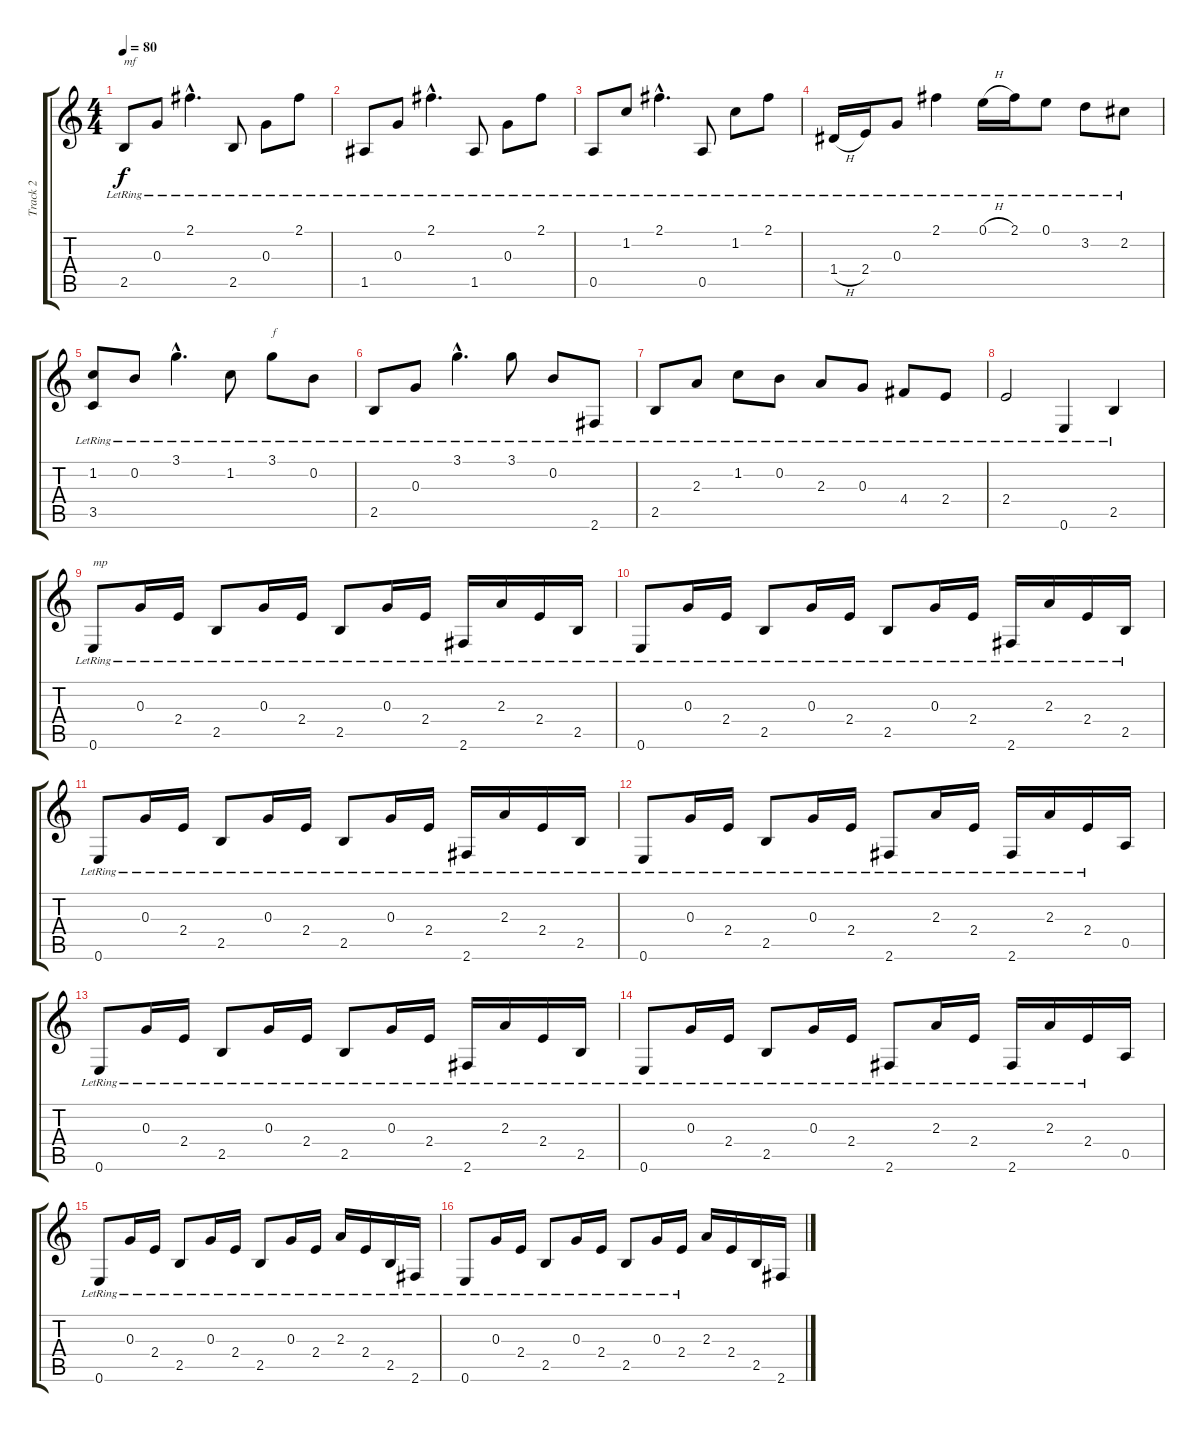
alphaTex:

\track ("Track 2" "Track 2") {instrument acousticguitarnylon}
\staff {score tabs}
\tuning (E4 B3 G3 D3 A2 E2) {hide}
\ts (4 4)
\tempo 80
\clef g2
\ks c
2.5{lr}.8{txt "mf" dy f instrument acousticguitarnylon} 0.3{lr}.8 2.1{hac lr}.4{d} 2.5{lr}.8 0.3{lr}.8 2.1{lr}.8 |
1.5{lr}.8 0.3{lr}.8 2.1{hac lr}.4{d} 1.5{lr}.8 0.3{lr}.8 2.1{lr}.8 |
0.5{lr}.8 1.2{lr}.8 2.1{hac lr}.4{d} 0.5{lr}.8 1.2{lr}.8 2.1{lr}.8 |
1.4{h lr}.16 2.4{lr}.16 0.3{lr}.8 2.1{lr}.4 0.1{h lr}.16 2.1{lr}.16 0.1{lr}.8 3.2{lr}.8 2.2{lr}.8 |
(1.2{lr} 3.5{lr}).8 0.2{lr}.8 3.1{hac lr}.4{d} 1.2{lr}.8 3.1{lr}.8{txt "f"} 0.2{lr}.8 |
2.5{lr}.8 0.3{lr}.8 3.1{hac lr}.4{d} 3.1{lr}.8 0.2{lr}.8 2.6{lr}.8 |
2.5{lr}.8 2.3{lr}.8 1.2{lr}.8 0.2{lr}.8 2.3{lr}.8 0.3{lr}.8 4.4{lr}.8 2.4{lr}.8 |
2.4{lr}.2 0.6{lr}.4 2.5{lr}.4 |
0.6{lr}.8{txt "mp"} 0.3{lr}.16 2.4{lr}.16 2.5{lr}.8 0.3{lr}.16 2.4{lr}.16 2.5{lr}.8 0.3{lr}.16 2.4{lr}.16 2.6{lr}.16 2.3{lr}.16 2.4{lr}.16 2.5{lr}.16 |
0.6{lr}.8 0.3{lr}.16 2.4{lr}.16 2.5{lr}.8 0.3{lr}.16 2.4{lr}.16 2.5{lr}.8 0.3{lr}.16 2.4{lr}.16 2.6{lr}.16 2.3{lr}.16 2.4{lr}.16 2.5{lr}.16 |
0.6{lr}.8 0.3{lr}.16 2.4{lr}.16 2.5{lr}.8 0.3{lr}.16 2.4{lr}.16 2.5{lr}.8 0.3{lr}.16 2.4{lr}.16 2.6{lr}.16 2.3{lr}.16 2.4{lr}.16 2.5{lr}.16 |
0.6{lr}.8 0.3{lr}.16 2.4{lr}.16 2.5{lr}.8 0.3{lr}.16 2.4{lr}.16 2.6{lr}.8 2.3{lr}.16 2.4{lr}.16 2.6{lr}.16 2.3{lr}.16 2.4{lr}.16 0.5.16 |
0.6{lr}.8 0.3{lr}.16 2.4{lr}.16 2.5{lr}.8 0.3{lr}.16 2.4{lr}.16 2.5{lr}.8 0.3{lr}.16 2.4{lr}.16 2.6{lr}.16 2.3{lr}.16 2.4{lr}.16 2.5{lr}.16 |
0.6{lr}.8 0.3{lr}.16 2.4{lr}.16 2.5{lr}.8 0.3{lr}.16 2.4{lr}.16 2.6{lr}.8 2.3{lr}.16 2.4{lr}.16 2.6{lr}.16 2.3{lr}.16 2.4{lr}.16 0.5.16 |
0.6{lr}.8 0.3{lr}.16 2.4{lr}.16 2.5{lr}.8 0.3{lr}.16 2.4{lr}.16 2.5{lr}.8 0.3{lr}.16 2.4{lr}.16 2.3{lr}.16 2.4{lr}.16 2.5{lr}.16 2.6{lr}.16 |
0.6{lr}.8 0.3{lr}.16 2.4{lr}.16 2.5{lr}.8 0.3{lr}.16 2.4{lr}.16 2.5{lr}.8 0.3{lr}.16 2.4{lr}.16 2.3.16 2.4.16 2.5.16 2.6.16
